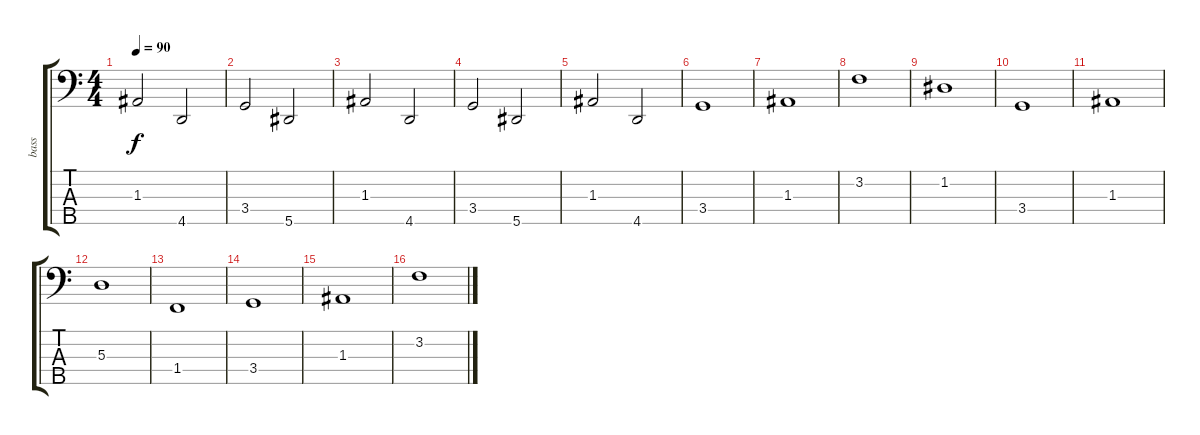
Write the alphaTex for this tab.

\track ("bass" "bass") {instrument electricbassfinger}
\staff {score tabs}
\tuning (G2 D2 A1 E1 Bb0) {hide}
\ts (4 4)
\tempo 90
\clef f4
\ks c
1.3.2{dy f} 4.5.2 |
3.4.2 5.5.2 |
1.3.2 4.5.2 |
3.4.2 5.5.2 |
1.3.2 4.5.2 |
3.4.1 |
1.3.1 |
3.2.1 |
1.2.1 |
3.4.1 |
1.3.1 |
5.3.1 |
1.4.1 |
3.4.1 |
1.3.1 |
3.2.1
